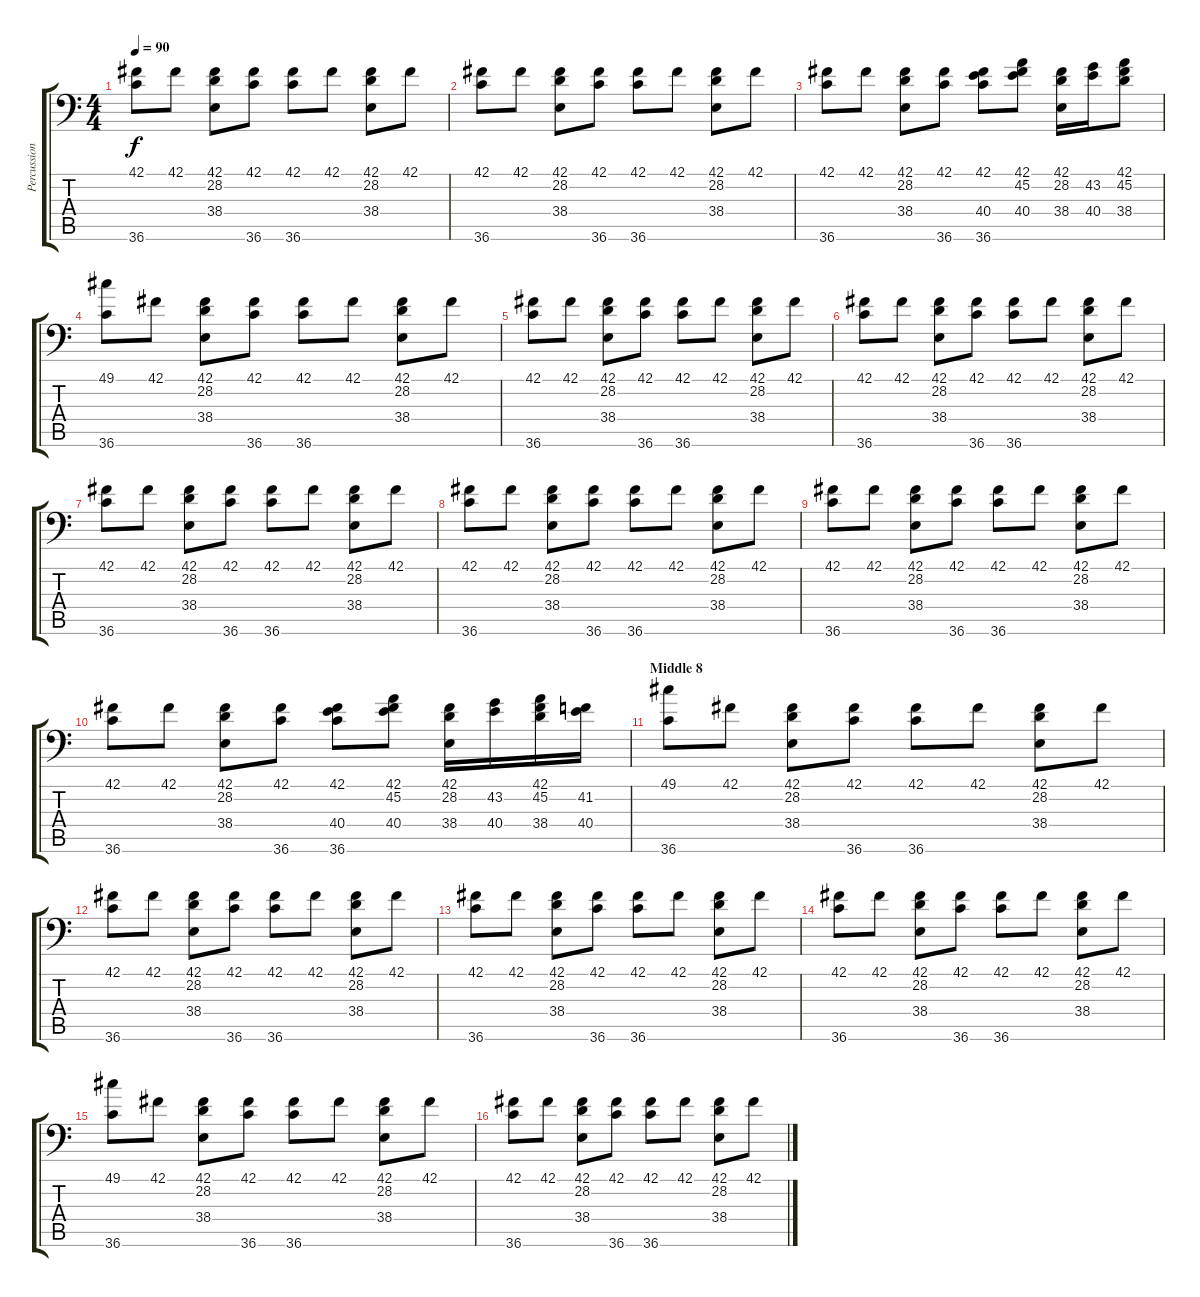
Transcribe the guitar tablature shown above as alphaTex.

\track ("Percussion" "Percussion") {instrument acousticgrandpiano}
\staff {score tabs}
\tuning (C-1 C-1 C-1 C-1 C-1 C-1) {hide}
\ts (4 4)
\tempo 90
\clef f4
\ks c
(42.1 36.6).8{dy f} 42.1.8 (42.1 28.2 38.4).8 (42.1 36.6).8 (42.1 36.6).8 42.1.8 (42.1 28.2 38.4).8 42.1.8 |
(42.1 36.6).8 42.1.8 (42.1 28.2 38.4).8 (42.1 36.6).8 (42.1 36.6).8 42.1.8 (42.1 28.2 38.4).8 42.1.8 |
(42.1 36.6).8 42.1.8 (42.1 28.2 38.4).8 (42.1 36.6).8 (42.1 40.4 36.6).8 (42.1 45.2 40.4).8 (42.1 28.2 38.4).16 (43.2 40.4).16 (42.1 45.2 38.4).8 |
(49.1 36.6).8 42.1.8 (42.1 28.2 38.4).8 (42.1 36.6).8 (42.1 36.6).8 42.1.8 (42.1 28.2 38.4).8 42.1.8 |
(42.1 36.6).8 42.1.8 (42.1 28.2 38.4).8 (42.1 36.6).8 (42.1 36.6).8 42.1.8 (42.1 28.2 38.4).8 42.1.8 |
(42.1 36.6).8 42.1.8 (42.1 28.2 38.4).8 (42.1 36.6).8 (42.1 36.6).8 42.1.8 (42.1 28.2 38.4).8 42.1.8 |
(42.1 36.6).8 42.1.8 (42.1 28.2 38.4).8 (42.1 36.6).8 (42.1 36.6).8 42.1.8 (42.1 28.2 38.4).8 42.1.8 |
(42.1 36.6).8 42.1.8 (42.1 28.2 38.4).8 (42.1 36.6).8 (42.1 36.6).8 42.1.8 (42.1 28.2 38.4).8 42.1.8 |
(42.1 36.6).8 42.1.8 (42.1 28.2 38.4).8 (42.1 36.6).8 (42.1 36.6).8 42.1.8 (42.1 28.2 38.4).8 42.1.8 |
(42.1 36.6).8 42.1.8 (42.1 28.2 38.4).8 (42.1 36.6).8 (42.1 40.4 36.6).8 (42.1 45.2 40.4).8 (42.1 28.2 38.4).16 (43.2 40.4).16 (42.1 45.2 38.4).16 (41.2 40.4).16 |
\section ("" "Middle 8")
(49.1 36.6).8 42.1.8 (42.1 28.2 38.4).8 (42.1 36.6).8 (42.1 36.6).8 42.1.8 (42.1 28.2 38.4).8 42.1.8 |
(42.1 36.6).8 42.1.8 (42.1 28.2 38.4).8 (42.1 36.6).8 (42.1 36.6).8 42.1.8 (42.1 28.2 38.4).8 42.1.8 |
(42.1 36.6).8 42.1.8 (42.1 28.2 38.4).8 (42.1 36.6).8 (42.1 36.6).8 42.1.8 (42.1 28.2 38.4).8 42.1.8 |
(42.1 36.6).8 42.1.8 (42.1 28.2 38.4).8 (42.1 36.6).8 (42.1 36.6).8 42.1.8 (42.1 28.2 38.4).8 42.1.8 |
(49.1 36.6).8 42.1.8 (42.1 28.2 38.4).8 (42.1 36.6).8 (42.1 36.6).8 42.1.8 (42.1 28.2 38.4).8 42.1.8 |
(42.1 36.6).8 42.1.8 (42.1 28.2 38.4).8 (42.1 36.6).8 (42.1 36.6).8 42.1.8 (42.1 28.2 38.4).8 42.1.8
